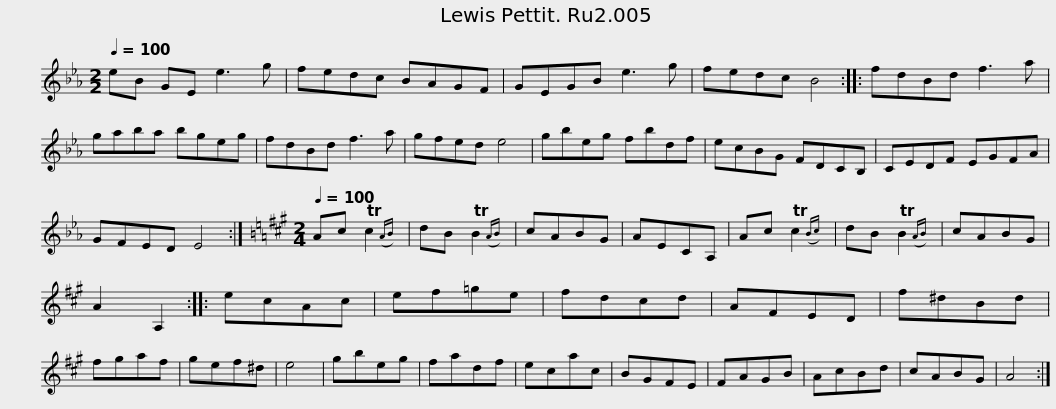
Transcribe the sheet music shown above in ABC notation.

X:1
L:1/8
Q:1/4=100
M:2/2
I:linebreak $
K:Eb
V:1 treble
V:1
 eB GE e3 g | fedc BAGF | GEGB e3 g | fedc B4 :: fdBd f3 a | %5
 gaba bgeg |$ fdBd f3 a | gfed e4 | gbeg fbdf | ecBG FDCB, | %10
 CEDF EGFA | GFED E4 :|$[K:A][M:2/4][Q:1/4=100] Ac Tc2({AB)} | dB TB2({AB)} | cABG | %15
 AECA, | Ac Tc2({Bc)} | dB TB2({AB)} | cABG | A2 A,2 :: %20
 ecAc | ef=ge |$ fdcd | AFED | f^dBd | %25
 fgaf | gef^d | e4 | gbeg | fadf | %30
 ecac | BGFE | FAGB |$ AcBd | cABG | %35
 A4 :| %36
